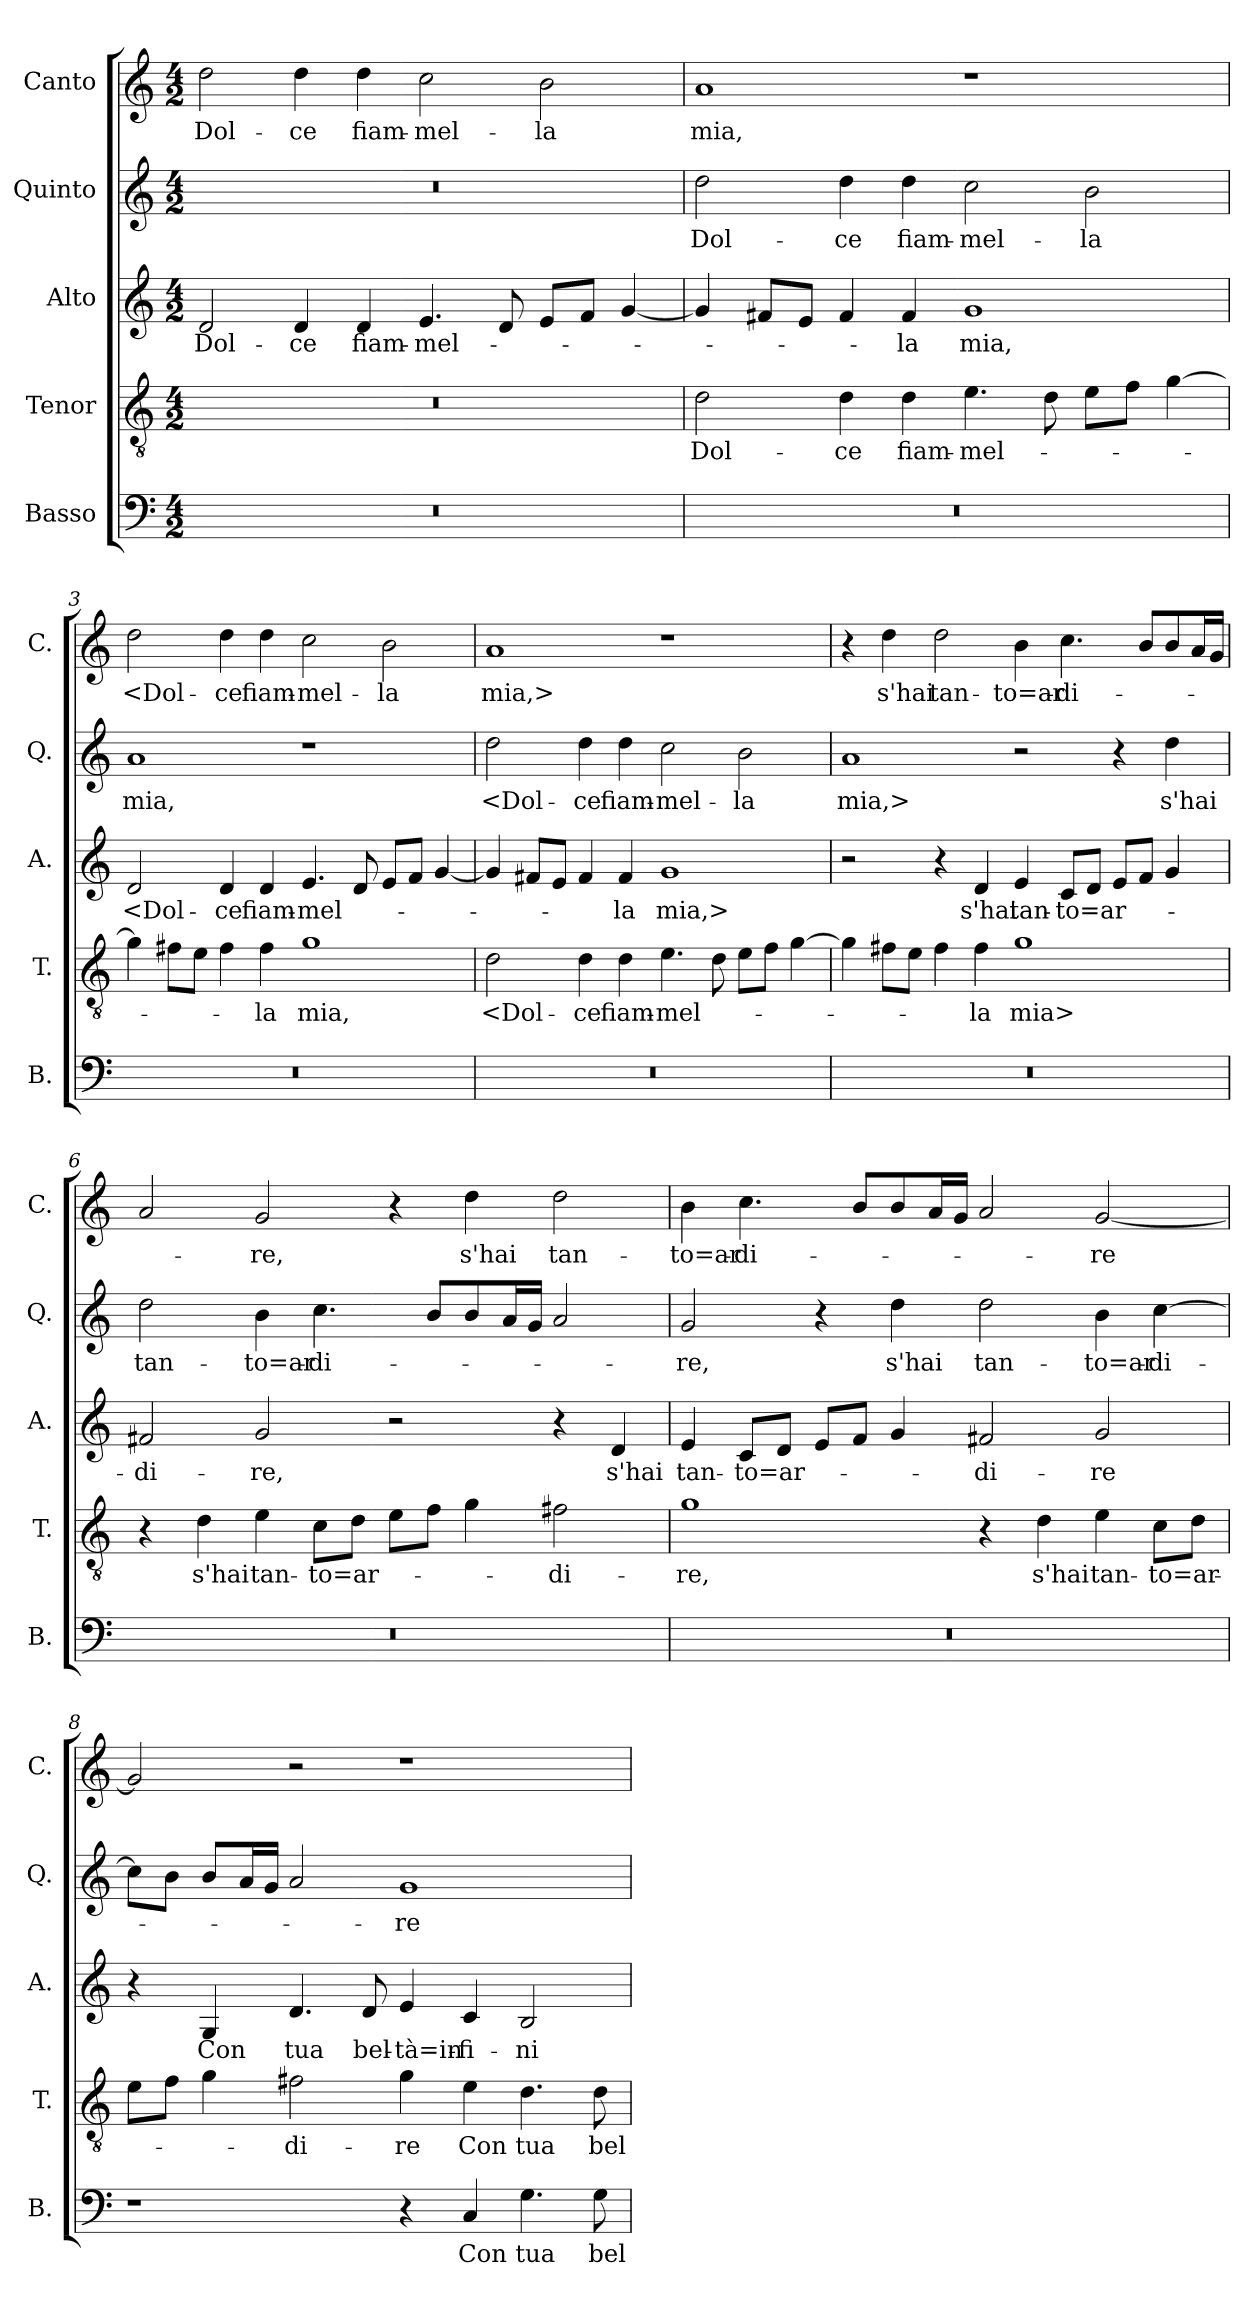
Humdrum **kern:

**kern	**text	**kern	**text	**kern	**text	**kern	**text	**kern	**text
*part5	*part5	*part4	*part4	*part3	*part3	*part2	*part2	*part1	*part1
*staff5	*staff5	*staff4	*staff4	*staff3	*staff3	*staff2	*staff2	*staff1	*staff1
*I"Basso	*	*I"Tenor	*	*I"Alto	*	*I"Quinto	*	*I"Canto	*
*I'B.	*	*I'T.	*	*I'A.	*	*I'Q.	*	*I'C.	*
*clefF4	*	*clefGv2	*	*clefG2	*	*clefG2	*	*clefG2	*
*	*	*ITrd7c12	*	*	*	*	*	*	*
*k[]	*	*k[]	*	*k[]	*	*k[]	*	*k[]	*
*C:	*	*C:	*	*C:	*	*C:	*	*C:	*
*M4/2	*	*M4/2	*	*M4/2	*	*M4/2	*	*M4/2	*
=1	=1	=1	=1	=1	=1	=1	=1	=1	=1
0r	.	0r	.	2d/	Dol-	0r	.	2dd\	Dol-
.	.	.	.	4d/	-ce	.	.	4dd\	-ce
.	.	.	.	4d/	fiam-	.	.	4dd\	fiam-
.	.	.	.	4.e/	-mel-	.	.	2cc\	-mel-
.	.	.	.	8d/	.	.	.	.	.
.	.	.	.	8e/L	.	.	.	2b\	-la
.	.	.	.	8f/J	.	.	.	.	.
.	.	.	.	[4g/	.	.	.	.	.
=2	=2	=2	=2	=2	=2	=2	=2	=2	=2
0r	.	2D\	Dol-	4g/]	.	2dd\	Dol-	1a/	mia,
.	.	.	.	8f#X/L	.	.	.	.	.
.	.	.	.	8e/J	.	.	.	.	.
.	.	4D\	-ce	4f#/	.	4dd\	-ce	.	.
.	.	4D\	fiam-	4f#/	-la	4dd\	fiam-	.	.
.	.	4.E\	-mel-	1g/	mia,	2cc\	-mel-	1r	.
.	.	8D\	.	.	.	.	.	.	.
.	.	8E\L	.	.	.	2b\	-la	.	.
.	.	8F\J	.	.	.	.	.	.	.
.	.	[4G\	.	.	.	.	.	.	.
=3	=3	=3	=3	=3	=3	=3	=3	=3	=3
0r	.	4G\]	.	2d/	<Dol-	1a/	mia,	2dd\	<Dol-
.	.	8F#X\L	.	.	.	.	.	.	.
.	.	8E\J	.	.	.	.	.	.	.
.	.	4F#\	.	4d/	-ce	.	.	4dd\	-ce
.	.	4F#\	-la	4d/	fiam-	.	.	4dd\	fiam-
.	.	1G\	mia,	4.e/	-mel-	1r	.	2cc\	-mel-
.	.	.	.	8d/	.	.	.	.	.
.	.	.	.	8e/L	.	.	.	2b\	-la
.	.	.	.	8f/J	.	.	.	.	.
.	.	.	.	[4g/	.	.	.	.	.
=4	=4	=4	=4	=4	=4	=4	=4	=4	=4
0r	.	2D\	<Dol-	4g/]	.	2dd\	<Dol-	1a/	mia,>
.	.	.	.	8f#X/L	.	.	.	.	.
.	.	.	.	8e/J	.	.	.	.	.
.	.	4D\	-ce	4f#/	.	4dd\	-ce	.	.
.	.	4D\	fiam-	4f#/	-la	4dd\	fiam-	.	.
.	.	4.E\	-mel-	1g/	mia,>	2cc\	-mel-	1r	.
.	.	8D\	.	.	.	.	.	.	.
.	.	8E\L	.	.	.	2b\	-la	.	.
.	.	8F\J	.	.	.	.	.	.	.
.	.	[4G\	.	.	.	.	.	.	.
=5	=5	=5	=5	=5	=5	=5	=5	=5	=5
0r	.	4G\]	.	2r	.	1a/	mia,>	4r	.
.	.	8F#X\L	.	.	.	.	.	4dd\	s'hai
.	.	8E\J	.	.	.	.	.	.	.
.	.	4F#\	.	4r	.	.	.	2dd\	tan-
.	.	4F#\	-la	4d/	s'hai	.	.	.	.
.	.	1G\	mia>	4e/	tan-	2r	.	4b\	-to=ar-
.	.	.	.	8c/L	-to=ar-	.	.	4.cc\	-di-
.	.	.	.	8d/J	.	.	.	.	.
.	.	.	.	8e/L	.	4r	.	.	.
.	.	.	.	8f/J	.	.	.	8b/L	.
.	.	.	.	4g/	.	4dd\	s'hai	8b/	.
.	.	.	.	.	.	.	.	16a/L	.
.	.	.	.	.	.	.	.	16g/JJ	.
=6	=6	=6	=6	=6	=6	=6	=6	=6	=6
0r	.	4r	.	2f#X/	-di-	2dd\	tan-	2a/	.
.	.	4D\	s'hai	.	.	.	.	.	.
.	.	4E\	tan-	2g/	-re,	4b\	-to=ar-	2g/	-re,
.	.	8C\L	-to=ar-	.	.	4.cc\	-di-	.	.
.	.	8D\J	.	.	.	.	.	.	.
.	.	8E\L	.	2r	.	.	.	4r	.
.	.	8F\J	.	.	.	8b/L	.	.	.
.	.	4G\	.	.	.	8b/	.	4dd\	s'hai
.	.	.	.	.	.	16a/L	.	.	.
.	.	.	.	.	.	16g/JJ	.	.	.
.	.	2F#X\	-di-	4r	.	2a/	.	2dd\	tan-
.	.	.	.	4d/	s'hai	.	.	.	.
=7	=7	=7	=7	=7	=7	=7	=7	=7	=7
0r	.	1G\	-re,	4e/	tan-	2g/	-re,	4b\	-to=ar-
.	.	.	.	8c/L	-to=ar-	.	.	4.cc\	-di-
.	.	.	.	8d/J	.	.	.	.	.
.	.	.	.	8e/L	.	4r	.	.	.
.	.	.	.	8f/J	.	.	.	8b/L	.
.	.	.	.	4g/	.	4dd\	s'hai	8b/	.
.	.	.	.	.	.	.	.	16a/L	.
.	.	.	.	.	.	.	.	16g/JJ	.
.	.	4r	.	2f#X/	-di-	2dd\	tan-	2a/	.
.	.	4D\	s'hai	.	.	.	.	.	.
.	.	4E\	tan-	2g/	-re	4b\	-to=ar-	[2g/	-re
.	.	8C\L	-to=ar-	.	.	[4cc\	-di-	.	.
.	.	8D\J	.	.	.	.	.	.	.
=8	=8	=8	=8	=8	=8	=8	=8	=8	=8
1r	.	8E\L	.	4r	.	8cc\L]	.	2g/]	.
.	.	8F\J	.	.	.	8b\J	.	.	.
.	.	4G\	.	4G/	Con	8b/L	.	.	.
.	.	.	.	.	.	16a/L	.	.	.
.	.	.	.	.	.	16g/JJ	.	.	.
.	.	2F#X\	-di-	4.d/	tua	2a/	.	2r	.
.	.	.	.	8d/	bel-	.	.	.	.
4r	.	4G\	-re	4e/	-tà=in-	1g/	-re	1r	.
4C/	Con	4E\	Con	4c/	-fi-	.	.	.	.
4.G\	tua	4.D\	tua	2B/	-ni-	.	.	.	.
8G\	bel-	8D\	bel-	.	.	.	.	.	.
=	=	=	=	=	=	=	=	=	=
*-	*-	*-	*-	*-	*-	*-	*-	*-	*-
